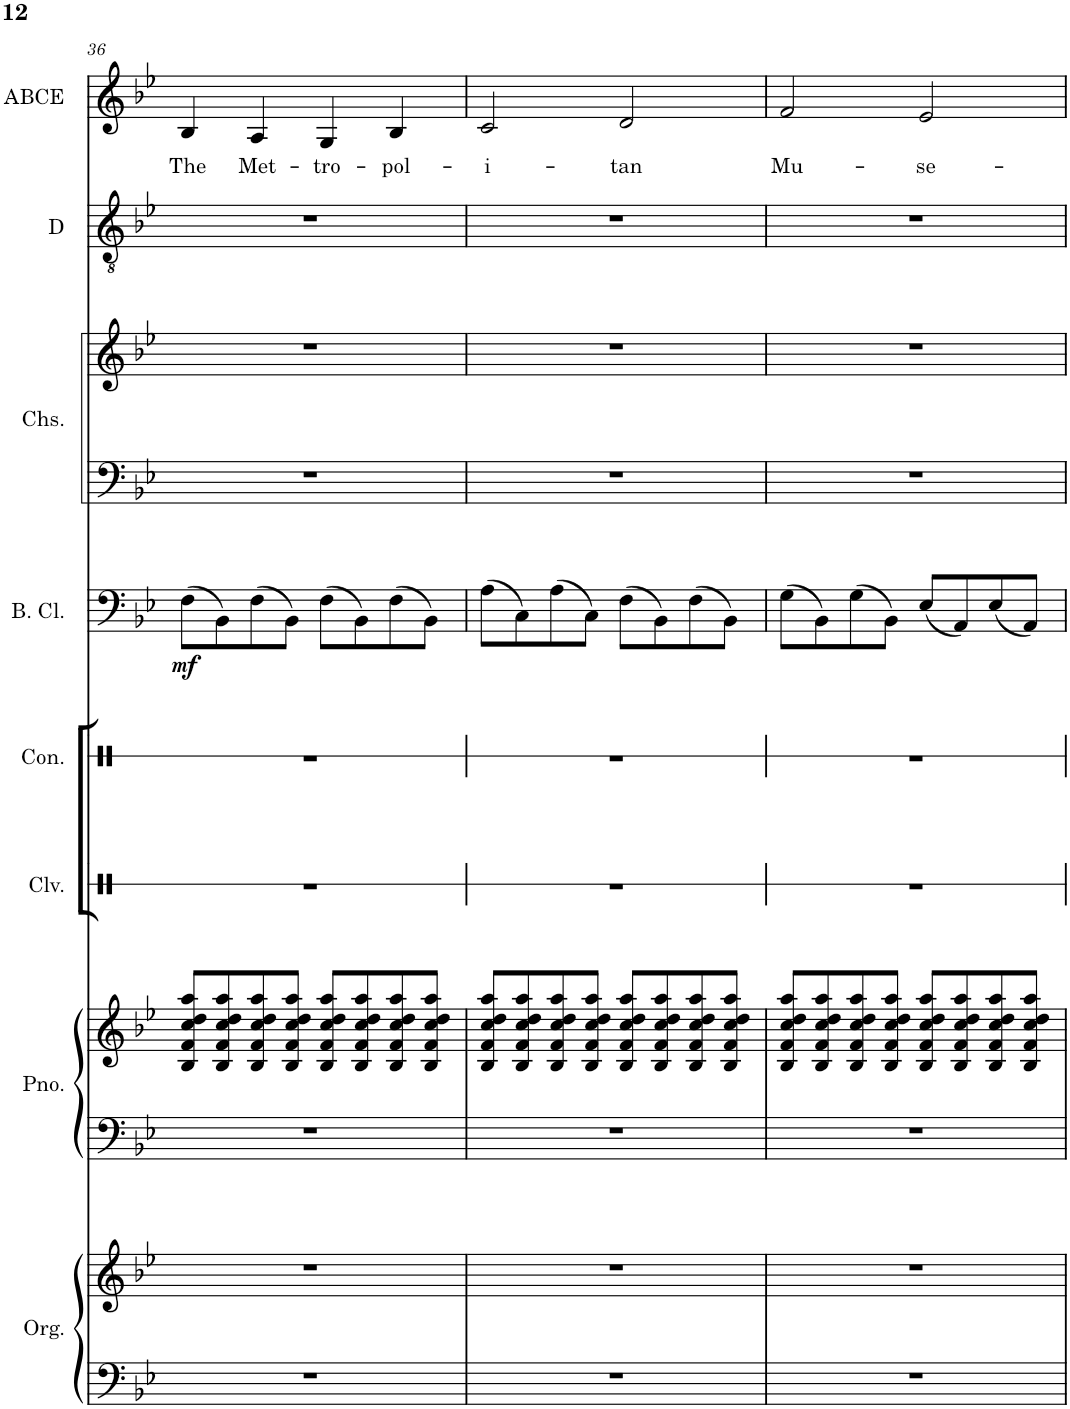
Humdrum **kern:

**kern	**kern	**kern	**kern	**kern	**kern	**kern	**dynam	**kern	**kern	**kern	**kern	**text
*part8	*part8	*part7	*part7	*part6	*part5	*part4	*part4	*part3	*part3	*part2	*part1	*part1
*staff11	*staff10	*staff9	*staff8	*staff7	*staff6	*staff5	*staff5	*staff4	*staff3	*staff2	*staff1	*staff1
*I"Organ	*	*I"Piano	*	*I"Claves	*I"Congas	*I"Bass Clarinet	*	*I"Chorus	*	*I"Dan	*I"Allie Belle Celle Ellie	*
*I'Org.	*	*I'Pno.	*	*I'Clv.	*I'Con.	*I'B. Cl.	*	*I'Chs.	*	*I'D	*I'ABCE	*
!!LO:PB:g=z
*clefF4	*clefG2	*clefF4	*clefG2	*clefX	*clefX	*clefF4	*	*clefF4	*clefG2	*clefGv2	*clefG2	*
*	*	*	*	*	*	*Trd8c14	*	*	*	*Trd8c14	*Trd1c2	*
*k[b-e-]	*k[b-e-]	*k[b-e-]	*k[b-e-]	*k[]	*k[]	*k[b-e-]	*	*k[b-e-]	*k[b-e-]	*k[b-e-]	*k[b-e-]	*
*M4/4	*M4/4	*M4/4	*M4/4	*M4/4	*M4/4	*M4/4	*	*M4/4	*M4/4	*M4/4	*M4/4	*
=36	=36	=36	=36	=36	=36	=36	=36	=36	=36	=36	=36	=36
!	!	!	!	!	!	!	!LO:DY:b	!	!	!	!	!LO:LY:b
1r	1r	1r	8B-/ 8f/ 8cc/ 8dd/ 8aa/L	1r	1r	(8F\L	mf	1r	1r	1r	4B-/	The
.	.	.	8B-/ 8f/ 8cc/ 8dd/ 8aa/	.	.	8BB-\)	.	.	.	.	.	.
!	!	!	!	!	!	!	!	!	!	!	!	!LO:LY:b
.	.	.	8B-/ 8f/ 8cc/ 8dd/ 8aa/	.	.	(8F\	.	.	.	.	4A/	Met-
.	.	.	8B-/ 8f/ 8cc/ 8dd/ 8aa/J	.	.	8BB-\J)	.	.	.	.	.	.
!	!	!	!	!	!	!	!	!	!	!	!	!LO:LY:b
.	.	.	8B-/ 8f/ 8cc/ 8dd/ 8aa/L	.	.	(8F\L	.	.	.	.	4G/	-tro-
.	.	.	8B-/ 8f/ 8cc/ 8dd/ 8aa/	.	.	8BB-\)	.	.	.	.	.	.
!	!	!	!	!	!	!	!	!	!	!	!	!LO:LY:b
.	.	.	8B-/ 8f/ 8cc/ 8dd/ 8aa/	.	.	(8F\	.	.	.	.	4B-/	-pol-
.	.	.	8B-/ 8f/ 8cc/ 8dd/ 8aa/J	.	.	8BB-\J)	.	.	.	.	.	.
=37	=37	=37	=37	=37	=37	=37	=37	=37	=37	=37	=37	=37
!	!	!	!	!	!	!	!	!	!	!	!	!LO:LY:b
1r	1r	1r	8B-/ 8f/ 8cc/ 8dd/ 8aa/L	1r	1r	(8A\L	.	1r	1r	1r	2c/	-i-
.	.	.	8B-/ 8f/ 8cc/ 8dd/ 8aa/	.	.	8C\)	.	.	.	.	.	.
.	.	.	8B-/ 8f/ 8cc/ 8dd/ 8aa/	.	.	(8A\	.	.	.	.	.	.
.	.	.	8B-/ 8f/ 8cc/ 8dd/ 8aa/J	.	.	8C\J)	.	.	.	.	.	.
!	!	!	!	!	!	!	!	!	!	!	!	!LO:LY:b
.	.	.	8B-/ 8f/ 8cc/ 8dd/ 8aa/L	.	.	(8F\L	.	.	.	.	2d/	-tan
.	.	.	8B-/ 8f/ 8cc/ 8dd/ 8aa/	.	.	8BB-\)	.	.	.	.	.	.
.	.	.	8B-/ 8f/ 8cc/ 8dd/ 8aa/	.	.	(8F\	.	.	.	.	.	.
.	.	.	8B-/ 8f/ 8cc/ 8dd/ 8aa/J	.	.	8BB-\J)	.	.	.	.	.	.
=38	=38	=38	=38	=38	=38	=38	=38	=38	=38	=38	=38	=38
!	!	!	!	!	!	!	!	!	!	!	!	!LO:LY:b
1r	1r	1r	8B-/ 8f/ 8cc/ 8dd/ 8aa/L	1r	1r	(8G\L	.	1r	1r	1r	2f/	Mu-
.	.	.	8B-/ 8f/ 8cc/ 8dd/ 8aa/	.	.	8BB-\)	.	.	.	.	.	.
.	.	.	8B-/ 8f/ 8cc/ 8dd/ 8aa/	.	.	(8G\	.	.	.	.	.	.
.	.	.	8B-/ 8f/ 8cc/ 8dd/ 8aa/J	.	.	8BB-\J)	.	.	.	.	.	.
!	!	!	!	!	!	!	!	!	!	!	!	!LO:LY:b
.	.	.	8B-/ 8f/ 8cc/ 8dd/ 8aa/L	.	.	(8E-/L	.	.	.	.	2e-/	-se-
.	.	.	8B-/ 8f/ 8cc/ 8dd/ 8aa/	.	.	8AA/)	.	.	.	.	.	.
.	.	.	8B-/ 8f/ 8cc/ 8dd/ 8aa/	.	.	(8E-/	.	.	.	.	.	.
.	.	.	8B-/ 8f/ 8cc/ 8dd/ 8aa/J	.	.	8AA/J)	.	.	.	.	.	.
=	=	=	=	=	=	=	=	=	=	=	=	=
*-	*-	*-	*-	*-	*-	*-	*-	*-	*-	*-	*-	*-
